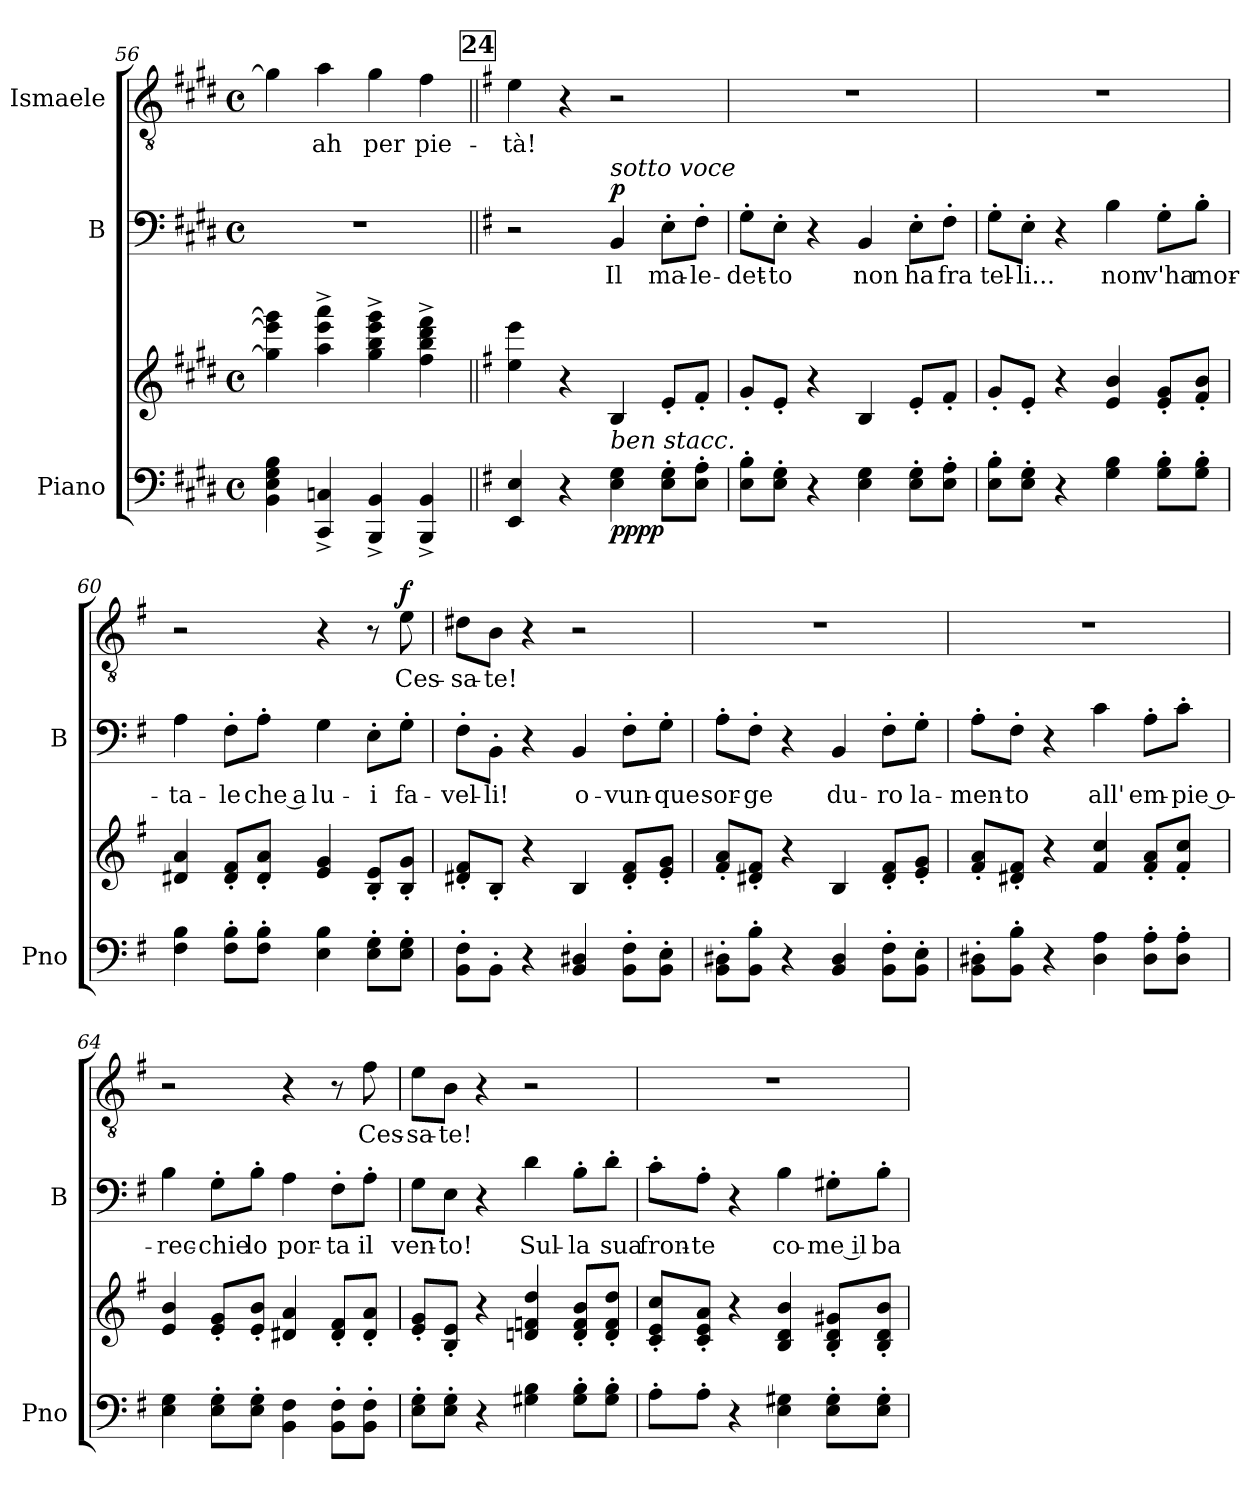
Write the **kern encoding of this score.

**kern	**kern	**dynam	**kern	**text	**dynam	**kern	**text	**dynam
*part3	*part3	*part3	*part2	*part2	*part2	*part1	*part1	*part1
*staff4	*staff3	*staff3/4	*staff2	*staff2	*staff2	*staff1	*staff1	*staff1
*I"Piano	*	*	*I"B	*	*	*I"Ismaele	*	*
*I'Pno	*	*	*I'B	*	*	*	*	*
*clefF4	*clefG2	*	*clefF4	*	*	*clefGv2	*	*
*k[f#c#g#d#]	*k[f#c#g#d#]	*	*k[f#c#g#d#]	*	*	*k[f#c#g#d#]	*	*
*M4/4	*M4/4	*	*M4/4	*	*	*M4/4	*	*
*met(c)	*met(c)	*	*met(c)	*	*	*met(c)	*	*
=56	=56	=56	=56	=56	=56	=56	=56	=56
4BB\ 4E\ 4G#\ 4B\	4gg#\] 4eee\] 4ggg#\]	.	1r	.	.	4g#\]	.	.
!	!	!	!	!	!	!	!LO:LY:b	!
4CC#/^ 4Cn/^	4aa\^ 4eee\^ 4aaa\^	.	.	.	.	4a\	ah	.
!	!	!	!	!	!	!	!LO:LY:b	!
4BBB/^ 4BB/^	4gg#\^ 4bb\^ 4eee\^ 4ggg#\^	.	.	.	.	4g#\	per	.
!	!	!	!	!	!	!	!LO:LY:b	!
4BBB/^ 4BB/^	4ff#\^ 4bb\^ 4ddd#\^ 4fff#\^	.	.	.	.	4f#\	pie-	.
!!LO:LB:g=z
!!LO:REH:place=s1:a:B:fs=14:t=24
=57||	=57||	=57||	=57||	=57||	=57||	=57||	=57||	=57||
*k[f#]	*k[f#]	*	*k[f#]	*	*	*k[f#]	*	*
!	!	!	!	!	!	!	!LO:LY:b	!
4EE/ 4E/	4ee\ 4eee\	.	2r	.	.	4e\	-tà!	.
4r	4r	.	.	.	.	4r	.	.
!	!	!	!LO:TX:a:i:t=sotto voce	!	!	!	!	!
!LO:TX:a:i:t=ben stacc.	!	!	!	!	!	!	!	!
!	!	!LO:DY:b=2	!	!LO:LY:b	!	!	!	!
!	!	!LO:DY:n=1:b	!	!	!LO:DY:a	!	!	!
4E\ 4G\	4B/	pp pp	4BB/	Il	p	2r	.	.
!	!	!	!	!LO:LY:b	!	!	!	!
8E\' 8G\'L	8e'/L	.	8E'\L	ma-	.	.	.	.
!	!	!	!	!LO:LY:b	!	!	!	!
8E\' 8A\'J	8f#'/J	.	8F#'\J	-le-	.	.	.	.
=58	=58	=58	=58	=58	=58	=58	=58	=58
!	!	!	!	!LO:LY:b	!	!	!	!
8E\' 8B\'L	8g'/L	.	8G'\L	-det-	.	1r	.	.
!	!	!	!	!LO:LY:b	!	!	!	!
8E\' 8G\'J	8e'/J	.	8E'\J	-to	.	.	.	.
4r	4r	.	4r	.	.	.	.	.
!	!	!	!	!LO:LY:b	!	!	!	!
4E\ 4G\	4B/	.	4BB/	non	.	.	.	.
!	!	!	!	!LO:LY:b	!	!	!	!
8E\' 8G\'L	8e'/L	.	8E'\L	ha	.	.	.	.
!	!	!	!	!LO:LY:b	!	!	!	!
8E\' 8A\'J	8f#'/J	.	8F#'\J	fra	.	.	.	.
=59	=59	=59	=59	=59	=59	=59	=59	=59
!	!	!	!	!LO:LY:b	!	!	!	!
8E\' 8B\'L	8g'/L	.	8G'\L	-tel-	.	1r	.	.
!	!	!	!	!LO:LY:b	!	!	!	!
8E\' 8G\'J	8e'/J	.	8E'\J	-li...	.	.	.	.
4r	4r	.	4r	.	.	.	.	.
!	!	!	!	!LO:LY:b	!	!	!	!
4G\ 4B\	4e/ 4b/	.	4B\	non	.	.	.	.
!	!	!	!	!LO:LY:b	!	!	!	!
8G\' 8B\'L	8e/' 8g/'L	.	8G'\L	v'ha	.	.	.	.
!	!	!	!	!LO:LY:b	!	!	!	!
8G\' 8B\'J	8f#/' 8b/'J	.	8B'\J	mor-	.	.	.	.
=60	=60	=60	=60	=60	=60	=60	=60	=60
!	!	!	!	!LO:LY:b	!	!	!	!
4F#\ 4B\	4d#X/ 4a/	.	4A\	-ta-	.	2r	.	.
!	!	!	!	!LO:LY:b	!	!	!	!
8F#\' 8B\'L	8d#/' 8f#/'L	.	8F#'\L	-le	.	.	.	.
!	!	!	!	!LO:LY:b	!	!	!	!
8F#\' 8B\'J	8d#/' 8a/'J	.	8A'\J	che a	.	.	.	.
!	!	!	!	!LO:LY:b	!	!	!	!
4E\ 4B\	4e/ 4g/	.	4G\	lu-	.	4r	.	.
!	!	!	!	!LO:LY:b	!	!	!	!
8E\' 8G\'L	8B/' 8e/'L	.	8E'\L	-i	.	8r	.	.
!	!	!	!	!LO:LY:b	!	!	!LO:LY:b	!LO:DY:a
8E\' 8G\'J	8B/' 8g/'J	.	8G'\J	fa-	.	8e\	Ces-	f
!!LO:PB:g=z
=61	=61	=61	=61	=61	=61	=61	=61	=61
!	!	!	!	!LO:LY:b	!	!	!LO:LY:b	!
8BB\' 8F#\'L	8d#X/' 8f#/'L	.	8F#'\L	-vel-	.	8d#X\L	-sa-	.
!	!	!	!	!LO:LY:b	!	!	!LO:LY:b	!
8BB'\J	8B'/J	.	8BB'\J	-li!	.	8B\J	-te!	.
4r	4r	.	4r	.	.	4r	.	.
!	!	!	!	!LO:LY:b	!	!	!	!
4BB/ 4D#X/	4B/	.	4BB/	o-	.	2r	.	.
!	!	!	!	!LO:LY:b	!	!	!	!
8BB\' 8F#\'L	8d#/' 8f#/'L	.	8F#'\L	-vun-	.	.	.	.
!	!	!	!	!LO:LY:b	!	!	!	!
8BB\' 8E\'J	8e/' 8g/'J	.	8G'\J	-que	.	.	.	.
=62	=62	=62	=62	=62	=62	=62	=62	=62
!	!	!	!	!LO:LY:b	!	!	!	!
8BB\' 8D#X\'L	8f#/' 8a/'L	.	8A'\L	sor-	.	1r	.	.
!	!	!	!	!LO:LY:b	!	!	!	!
8BB\' 8B\'J	8d#X/' 8f#/'J	.	8F#'\J	-ge	.	.	.	.
4r	4r	.	4r	.	.	.	.	.
!	!	!	!	!LO:LY:b	!	!	!	!
4BB/ 4D#/	4B/	.	4BB/	du-	.	.	.	.
!	!	!	!	!LO:LY:b	!	!	!	!
8BB\' 8F#\'L	8d#/' 8f#/'L	.	8F#'\L	-ro	.	.	.	.
!	!	!	!	!LO:LY:b	!	!	!	!
8BB\' 8E\'J	8e/' 8g/'J	.	8G'\J	la-	.	.	.	.
=63	=63	=63	=63	=63	=63	=63	=63	=63
!	!	!	!	!LO:LY:b	!	!	!	!
8BB\' 8D#X\'L	8f#/' 8a/'L	.	8A'\L	-men-	.	1r	.	.
!	!	!	!	!LO:LY:b	!	!	!	!
8BB\' 8B\'J	8d#X/' 8f#/'J	.	8F#'\J	-to	.	.	.	.
4r	4r	.	4r	.	.	.	.	.
!	!	!	!	!LO:LY:b	!	!	!	!
4D#\ 4A\	4f#/ 4cc/	.	4c\	all'	.	.	.	.
!	!	!	!	!LO:LY:b	!	!	!	!
8D#\' 8A\'L	8f#/' 8a/'L	.	8A'\L	em-	.	.	.	.
!	!	!	!	!LO:LY:b	!	!	!	!
8D#\' 8A\'J	8f#/' 8cc/'J	.	8c'\J	-pie o-	.	.	.	.
=64	=64	=64	=64	=64	=64	=64	=64	=64
!	!	!	!	!LO:LY:b	!	!	!	!
4E\ 4G\	4e/ 4b/	.	4B\	-rec-	.	2r	.	.
!	!	!	!	!LO:LY:b	!	!	!	!
8E\' 8G\'L	8e/' 8g/'L	.	8G'\L	-chie	.	.	.	.
!	!	!	!	!LO:LY:b	!	!	!	!
8E\' 8G\'J	8e/' 8b/'J	.	8B'\J	lo	.	.	.	.
!	!	!	!	!LO:LY:b	!	!	!	!
4BB\ 4F#\	4d#X/ 4a/	.	4A\	por-	.	4r	.	.
!	!	!	!	!LO:LY:b	!	!	!	!
8BB\' 8F#\'L	8d#/' 8f#/'L	.	8F#'\L	-ta	.	8r	.	.
!	!	!	!	!LO:LY:b	!	!	!LO:LY:b	!
8BB\' 8F#\'J	8d#/' 8a/'J	.	8A'\J	il	.	8f#\	Ces-	.
!!LO:LB:g=z
=65	=65	=65	=65	=65	=65	=65	=65	=65
!	!	!	!	!LO:LY:b	!	!	!LO:LY:b	!
8E\' 8G\'L	8e/' 8g/'L	.	8G\L	ven-	.	8e\L	-sa-	.
!	!	!	!	!LO:LY:b	!	!	!LO:LY:b	!
8E\' 8G\'J	8B/' 8e/'J	.	8E\J	-to!	.	8B\J	-te!	.
4r	4r	.	4r	.	.	4r	.	.
!	!	!	!	!LO:LY:b	!	!	!	!
4G#X\ 4B\	4dn/ 4fn/ 4dd/	.	4d\	Sul-	.	2r	.	.
!	!	!	!	!LO:LY:b	!	!	!	!
8G#\' 8B\'L	8d/' 8f/' 8b/'L	.	8B'\L	-la	.	.	.	.
!	!	!	!	!LO:LY:b	!	!	!	!
8G#\' 8B\'J	8d/' 8f/' 8dd/'J	.	8d'\J	sua	.	.	.	.
=66	=66	=66	=66	=66	=66	=66	=66	=66
!	!	!	!	!LO:LY:b	!	!	!	!
8A'\L	8c/' 8e/' 8cc/'L	.	8c'\L	fron-	.	1r	.	.
!	!	!	!	!LO:LY:b	!	!	!	!
8A'\J	8c/' 8e/' 8a/'J	.	8A'\J	-te	.	.	.	.
4r	4r	.	4r	.	.	.	.	.
!	!	!	!	!LO:LY:b	!	!	!	!
4E\ 4G#X\	4B/ 4d/ 4b/	.	4B\	co-	.	.	.	.
!	!	!	!	!LO:LY:b	!	!	!	!
8E\' 8G#\'L	8B/' 8d/' 8g#X/'L	.	8G#X'\L	-me il	.	.	.	.
!	!	!	!	!LO:LY:b	!	!	!	!
8E\' 8G#\'J	8B/' 8d/' 8b/'J	.	8B'\J	ba-	.	.	.	.
=	=	=	=	=	=	=	=	=
*-	*-	*-	*-	*-	*-	*-	*-	*-
